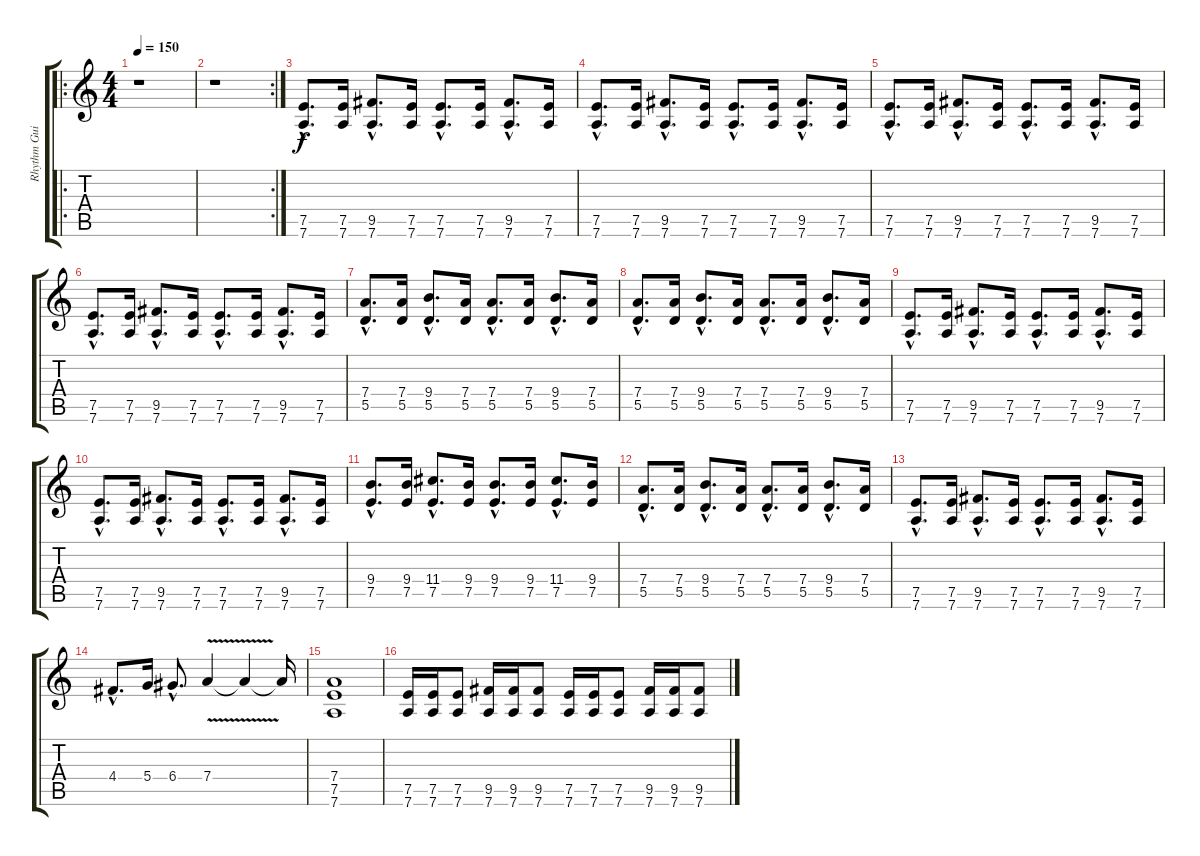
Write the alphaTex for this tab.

\track ("Rhythm Guitar" "Rhythm Gui") {instrument electricguitarclean}
\staff {score tabs}
\tuning (E4 B3 G3 D3 A2 D2) {hide}
\ro
\ts (4 4)
\tempo 150
\clef g2
\ks c
r.1{dy f instrument electricguitarclean} |
\rc 2
r.1 |
(7.5{hac} 7.6{hac}).8{d volume 10 instrument electricguitarclean} (7.5 7.6).16 (9.5{hac} 7.6{hac}).8{d} (7.5 7.6).16 (7.5{hac} 7.6{hac}).8{d} (7.5 7.6).16 (9.5{hac} 7.6{hac}).8{d} (7.5 7.6).16 |
(7.5{hac} 7.6{hac}).8{d} (7.5 7.6).16 (9.5{hac} 7.6{hac}).8{d} (7.5 7.6).16 (7.5{hac} 7.6{hac}).8{d} (7.5 7.6).16 (9.5{hac} 7.6{hac}).8{d} (7.5 7.6).16 |
(7.5{hac} 7.6{hac}).8{d} (7.5 7.6).16 (9.5{hac} 7.6{hac}).8{d} (7.5 7.6).16 (7.5{hac} 7.6{hac}).8{d} (7.5 7.6).16 (9.5{hac} 7.6{hac}).8{d} (7.5 7.6).16 |
(7.5{hac} 7.6{hac}).8{d} (7.5 7.6).16 (9.5{hac} 7.6{hac}).8{d} (7.5 7.6).16 (7.5{hac} 7.6{hac}).8{d} (7.5 7.6).16 (9.5{hac} 7.6{hac}).8{d} (7.5 7.6).16 |
(7.4{hac} 5.5{hac}).8{d} (7.4 5.5).16 (9.4{hac} 5.5{hac}).8{d} (7.4 5.5).16 (7.4{hac} 5.5{hac}).8{d} (7.4 5.5).16 (9.4{hac} 5.5{hac}).8{d} (7.4 5.5).16 |
(7.4{hac} 5.5{hac}).8{d} (7.4 5.5).16 (9.4{hac} 5.5{hac}).8{d} (7.4 5.5).16 (7.4{hac} 5.5{hac}).8{d} (7.4 5.5).16 (9.4{hac} 5.5{hac}).8{d} (7.4 5.5).16 |
(7.5{hac} 7.6{hac}).8{d} (7.5 7.6).16 (9.5{hac} 7.6{hac}).8{d} (7.5 7.6).16 (7.5{hac} 7.6{hac}).8{d} (7.5 7.6).16 (9.5{hac} 7.6{hac}).8{d} (7.5 7.6).16 |
(7.5{hac} 7.6{hac}).8{d} (7.5 7.6).16 (9.5{hac} 7.6{hac}).8{d} (7.5 7.6).16 (7.5{hac} 7.6{hac}).8{d} (7.5 7.6).16 (9.5{hac} 7.6{hac}).8{d} (7.5 7.6).16 |
(9.4{hac} 7.5{hac}).8{d} (9.4 7.5).16 (11.4{hac} 7.5{hac}).8{d} (9.4 7.5).16 (9.4{hac} 7.5{hac}).8{d} (9.4 7.5).16 (11.4{hac} 7.5{hac}).8{d} (9.4 7.5).16 |
(7.4{hac} 5.5{hac}).8{d} (7.4 5.5).16 (9.4{hac} 5.5{hac}).8{d} (7.4 5.5).16 (7.4{hac} 5.5{hac}).8{d} (7.4 5.5).16 (9.4{hac} 5.5{hac}).8{d} (7.4 5.5).16 |
(7.5{hac} 7.6{hac}).8{d} (7.5 7.6).16 (9.5{hac} 7.6{hac}).8{d} (7.5 7.6).16 (7.5{hac} 7.6{hac}).8{d} (7.5 7.6).16 (9.5{hac} 7.6{hac}).8{d} (7.5 7.6).16 |
4.4{hac}.8{d} 5.4.16 6.4{hac}.8{d} 7.4{v}.4 7.4{t}.4 7.4{t}.16 |
(7.4 7.5 7.6).1 |
(7.5 7.6).16{volume 13 instrument distortionguitar} (7.5 7.6).16 (7.5 7.6).8 (9.5 7.6).16 (9.5 7.6).16 (9.5 7.6).8 (7.5 7.6).16 (7.5 7.6).16 (7.5 7.6).8 (9.5 7.6).16 (9.5 7.6).16 (9.5 7.6).8
